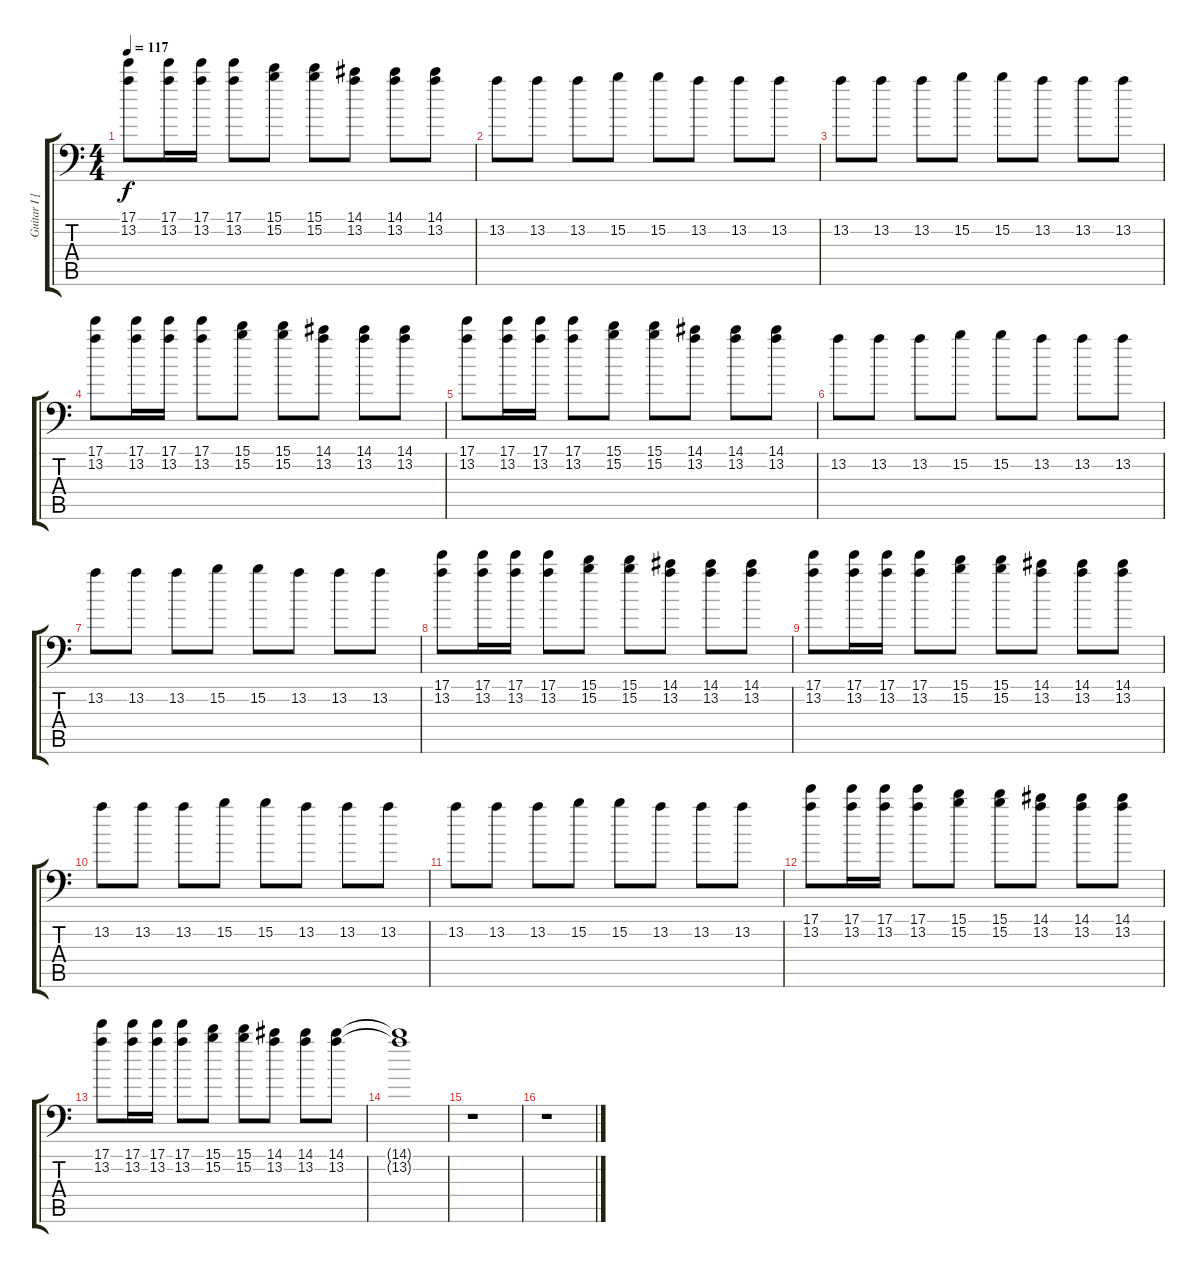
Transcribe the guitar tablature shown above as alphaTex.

\track ("Guitar I [Aaron Turner]" "Guitar I [") {instrument distortionguitar}
\staff {score tabs}
\tuning (B3 Ab3 E3 B2 Gb2 Gb1) {hide}
\ts (4 4)
\tempo 117
\clef f4
\ks c
(17.1 13.2).8{dy f} (17.1 13.2).16 (17.1 13.2).16 (17.1 13.2).8 (15.1 15.2).8 (15.1 15.2).8 (14.1 13.2).8 (14.1 13.2).8 (14.1 13.2).8 |
13.2.8 13.2.8 13.2.8 15.2.8 15.2.8 13.2.8 13.2.8 13.2.8 |
13.2.8 13.2.8 13.2.8 15.2.8 15.2.8 13.2.8 13.2.8 13.2.8 |
(17.1 13.2).8 (17.1 13.2).16 (17.1 13.2).16 (17.1 13.2).8 (15.1 15.2).8 (15.1 15.2).8 (14.1 13.2).8 (14.1 13.2).8 (14.1 13.2).8 |
(17.1 13.2).8 (17.1 13.2).16 (17.1 13.2).16 (17.1 13.2).8 (15.1 15.2).8 (15.1 15.2).8 (14.1 13.2).8 (14.1 13.2).8 (14.1 13.2).8 |
13.2.8 13.2.8 13.2.8 15.2.8 15.2.8 13.2.8 13.2.8 13.2.8 |
13.2.8 13.2.8 13.2.8 15.2.8 15.2.8 13.2.8 13.2.8 13.2.8 |
(17.1 13.2).8 (17.1 13.2).16 (17.1 13.2).16 (17.1 13.2).8 (15.1 15.2).8 (15.1 15.2).8 (14.1 13.2).8 (14.1 13.2).8 (14.1 13.2).8 |
(17.1 13.2).8 (17.1 13.2).16 (17.1 13.2).16 (17.1 13.2).8 (15.1 15.2).8 (15.1 15.2).8 (14.1 13.2).8 (14.1 13.2).8 (14.1 13.2).8 |
13.2.8 13.2.8 13.2.8 15.2.8 15.2.8 13.2.8 13.2.8 13.2.8 |
13.2.8 13.2.8 13.2.8 15.2.8 15.2.8 13.2.8 13.2.8 13.2.8 |
(17.1 13.2).8 (17.1 13.2).16 (17.1 13.2).16 (17.1 13.2).8 (15.1 15.2).8 (15.1 15.2).8 (14.1 13.2).8 (14.1 13.2).8 (14.1 13.2).8 |
(17.1 13.2).8 (17.1 13.2).16 (17.1 13.2).16 (17.1 13.2).8 (15.1 15.2).8 (15.1 15.2).8 (14.1 13.2).8 (14.1 13.2).8 (14.1 13.2).8 |
(14.1{t} 13.2{t}).1 |
r.1 |
r.1
